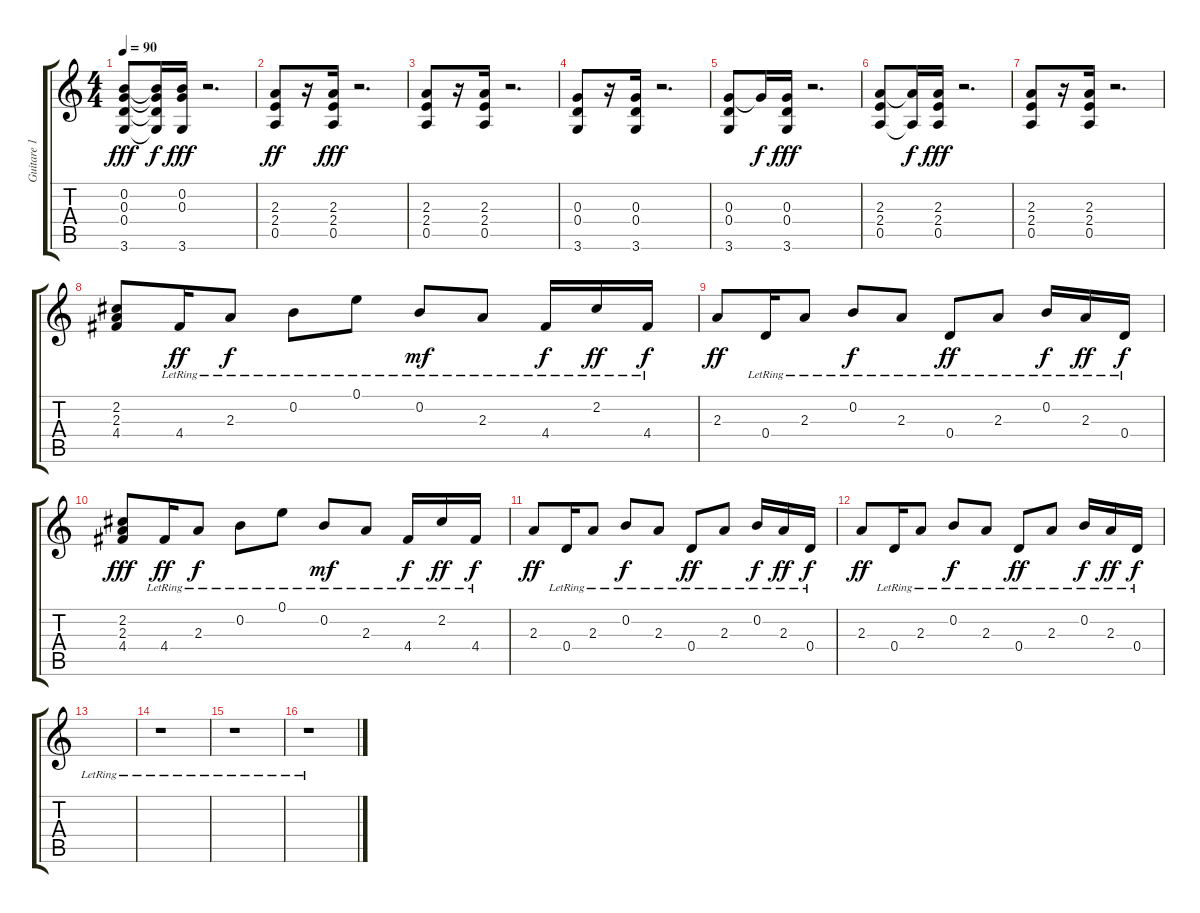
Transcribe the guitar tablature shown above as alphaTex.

\track ("Guitare 1" "Guitare 1") {instrument acousticguitarsteel}
\staff {score tabs}
\tuning (E4 B3 G3 D3 A2 E2) {hide}
\ts (4 4)
\tempo 90
\clef g2
\ks c
(0.2 0.3 0.4 3.6).8{dy fff} (0.2{t} 0.3{t} 0.4{t} 3.6{t}).16{dy f} (0.2 0.3 3.6).16{dy fff} r.2{d} |
(2.3 2.4 0.5).8{dy ff} r.16 (2.3 2.4 0.5).16{dy fff} r.2{d} |
(2.3 2.4 0.5).8 r.16 (2.3 2.4 0.5).16 r.2{d} |
(0.3 0.4 3.6).8 r.16 (0.3 0.4 3.6).16 r.2{d} |
(0.3 0.4 3.6).8 0.3{t}.16{dy f} (0.3 0.4 3.6).16{dy fff} r.2{d} |
(2.3 2.4 0.5).8 (2.3{t} 0.5{t}).16{dy f} (2.3 2.4 0.5).16{dy fff} r.2{d} |
(2.3 2.4 0.5).8 r.16 (2.3 2.4 0.5).16 r.2{d} |
(2.2 2.3 4.4).8 4.4{lr}.16{dy ff} 2.3{lr}.8{dy f} 0.2{lr}.8 0.1{lr}.8 0.2{lr}.8{dy mf} 2.3{lr}.8 4.4{lr}.16{dy f} 2.2{lr}.16{dy ff} 4.4{lr}.16{dy f} |
2.3.8{dy ff} 0.4{lr}.16 2.3{lr}.8 0.2{lr}.8{dy f} 2.3{lr}.8 0.4{lr}.8{dy ff} 2.3{lr}.8 0.2{lr}.16{dy f} 2.3{lr}.16{dy ff} 0.4{lr}.16{dy f} |
(2.2 2.3 4.4).8{dy fff} 4.4{lr}.16{dy ff} 2.3{lr}.8{dy f} 0.2{lr}.8 0.1{lr}.8 0.2{lr}.8{dy mf} 2.3{lr}.8 4.4{lr}.16{dy f} 2.2{lr}.16{dy ff} 4.4{lr}.16{dy f} |
2.3.8{dy ff} 0.4{lr}.16 2.3{lr}.8 0.2{lr}.8{dy f} 2.3{lr}.8 0.4{lr}.8{dy ff} 2.3{lr}.8 0.2{lr}.16{dy f} 2.3{lr}.16{dy ff} 0.4{lr}.16{dy f} |
2.3.8{dy ff} 0.4{lr}.16 2.3{lr}.8 0.2{lr}.8{dy f} 2.3{lr}.8 0.4{lr}.8{dy ff} 2.3{lr}.8 0.2{lr}.16{dy f} 2.3{lr}.16{dy ff} 0.4{lr}.16{dy f} |
|
r.1 |
r.1 |
r.1
